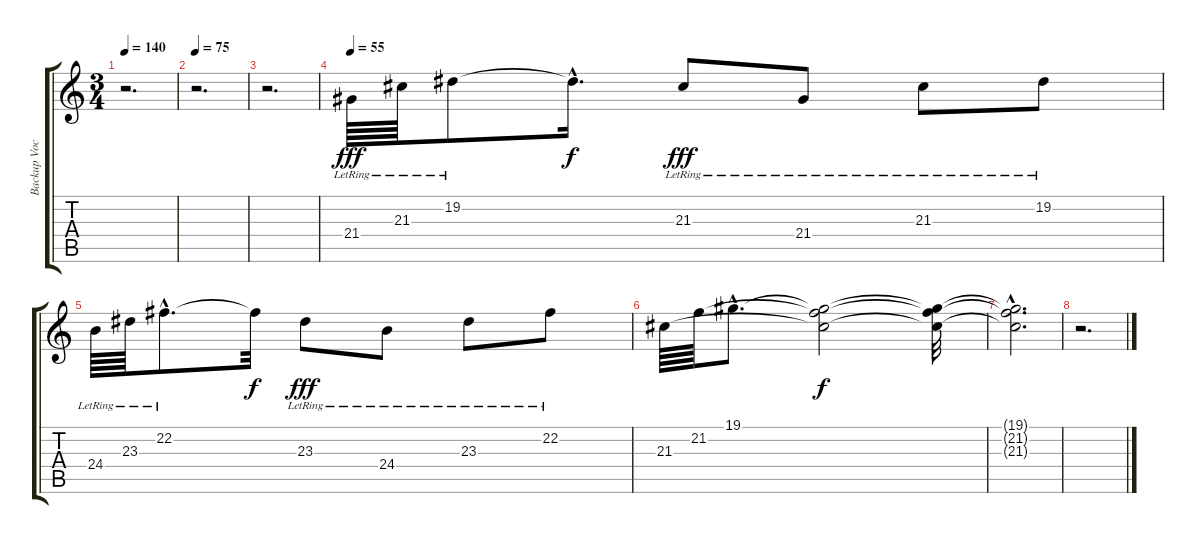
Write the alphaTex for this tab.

\track ("Backup Vocals" "Backup Voc") {instrument pad1newage}
\staff {score tabs}
\tuning (Db4 Ab3 E3 B2 Gb2 Db2) {hide}
\ts (3 4)
\tempo 140
\clef g2
\ks c
r.2{d dy f} |
\tempo 75
r.2{d} |
r.2{d} |
\tempo 55
21.4{lr}.64{dy fff volume 8 instrument pad1newage} 21.3{lr}.64 19.2{lr}.8 19.2{hac t}.16{d dy f} 21.3{lr}.8{dy fff} 21.4{lr}.8 21.3{lr}.8 19.2{lr}.8 |
24.4{lr}.64 23.3{lr}.64 22.2{hac lr}.8{d} 22.2{t}.32{dy f} 23.3{lr}.8{dy fff} 24.4{lr}.8 23.3{lr}.8 22.2{lr}.8 |
21.3.64 21.2.64 19.1{hac}.8{d} (19.1{t} 21.2{t} 21.3{t}).2{dy f} (19.1{t} 21.2{t} 21.3{t}).32 |
(19.1{hac t} 21.2{hac t} 21.3{hac t}).2{d} |
r.2{d}
